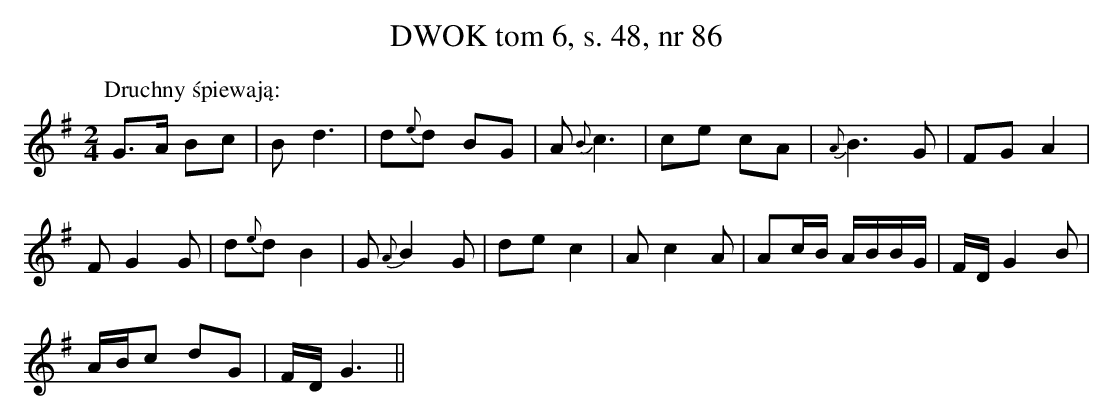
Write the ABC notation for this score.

X:1
T:DWOK tom 6, s. 48, nr 86
L:1/16
M:2/4
K:G
P:Druchny śpiewają:
G3A B2c2|B2d6|d2{e}d2 B2G2|A2{B}c6|c2e2 c2A2|{A}B6G2|F2G2 A4|
F2G4G2|d2{e}d2 B4|G2{A}B4G2|d2e2 c4|A2c4A2|A2cB ABBG|FDG4B2|
ABc2 d2G2|FDG6||
